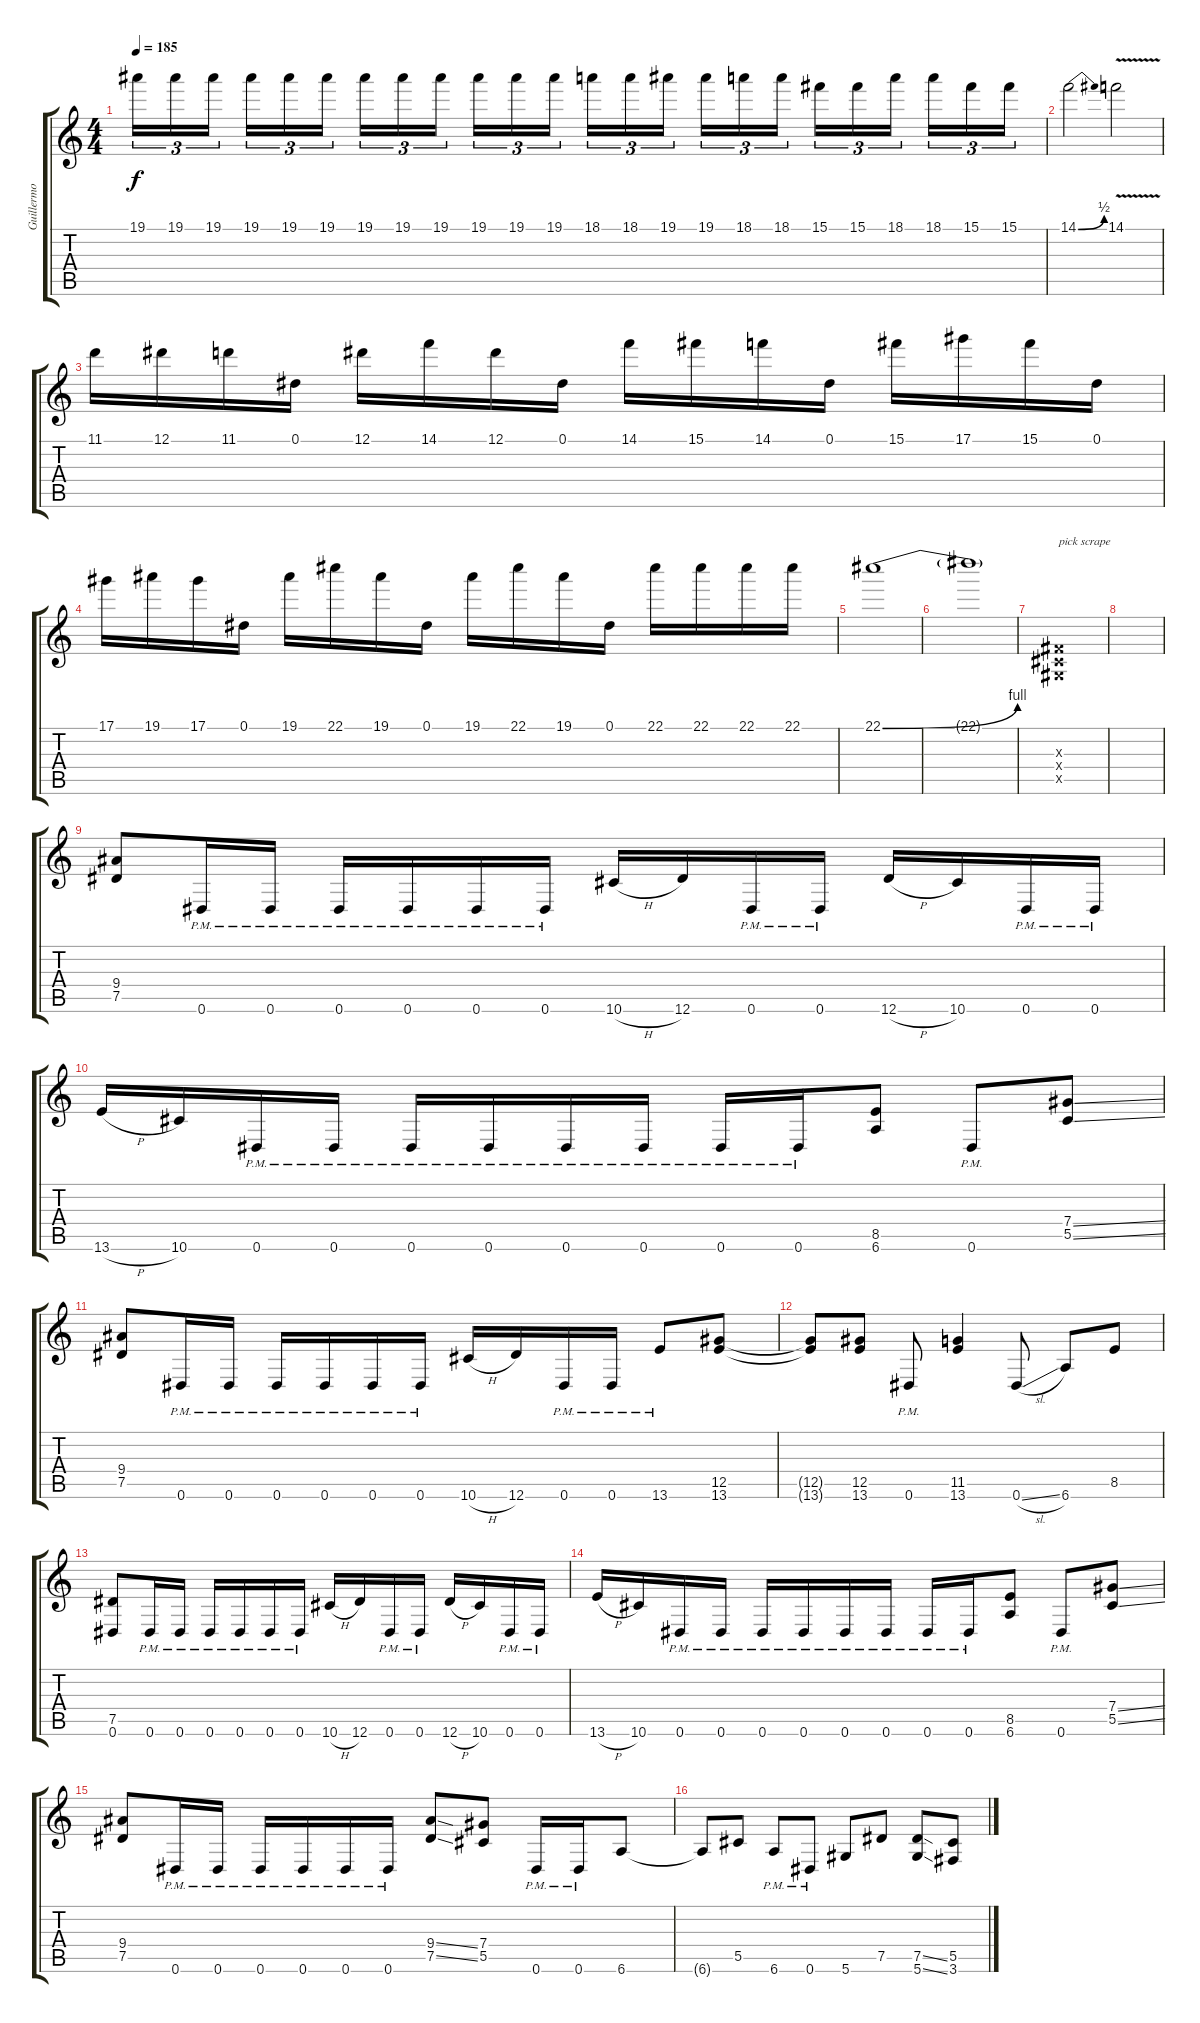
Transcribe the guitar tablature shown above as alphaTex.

\track ("Guillermo" "Guillermo") {instrument overdrivenguitar}
\staff {score tabs}
\tuning (Eb4 Bb3 Gb3 Db3 Ab2 Eb2) {hide}
\ts (4 4)
\tempo 185
\clef g2
\ks c
19.1.16{tu (3 2) dy f} 19.1.16{tu (3 2)} 19.1.16{tu (3 2)} 19.1.16{tu (3 2)} 19.1.16{tu (3 2)} 19.1.16{tu (3 2)} 19.1.16{tu (3 2)} 19.1.16{tu (3 2)} 19.1.16{tu (3 2)} 19.1.16{tu (3 2)} 19.1.16{tu (3 2)} 19.1.16{tu (3 2)} 18.1.16{tu (3 2)} 18.1.16{tu (3 2)} 19.1.16{tu (3 2)} 19.1.16{tu (3 2)} 18.1.16{tu (3 2)} 18.1.16{tu (3 2)} 15.1.16{tu (3 2)} 15.1.16{tu (3 2)} 18.1.16{tu (3 2)} 18.1.16{tu (3 2)} 15.1.16{tu (3 2)} 15.1.16{tu (3 2)} |
14.1{be (bend 0 0 60 2)}.2 14.1{v}.2 |
11.1.16 12.1.16 11.1.16 0.1.16 12.1.16 14.1.16 12.1.16 0.1.16 14.1.16 15.1.16 14.1.16 0.1.16 15.1.16 17.1.16 15.1.16 0.1.16 |
17.1.16 19.1.16 17.1.16 0.1.16 19.1.16 22.1.16 19.1.16 0.1.16 19.1.16 22.1.16 19.1.16 0.1.16 22.1.16 22.1.16 22.1.16 22.1.16 |
22.1{be (bend 0 0 60 4)}.1 |
22.1{t}.1 |
(0.3{x} 0.4{x} 0.5{x}).1{txt "pick scrape"} |
|
(9.4 7.5).8 0.6{pm}.16 0.6{pm}.16 0.6{pm}.16 0.6{pm}.16 0.6{pm}.16 0.6{pm}.16 10.6{h}.16 12.6.16 0.6{pm}.16 0.6{pm}.16 12.6{h}.16 10.6.16 0.6{pm}.16 0.6{pm}.16 |
13.6{h}.16 10.6.16 0.6{pm}.16 0.6{pm}.16 0.6{pm}.16 0.6{pm}.16 0.6{pm}.16 0.6{pm}.16 0.6{pm}.16 0.6{pm}.16 (8.5 6.6).8 0.6{pm}.8 (7.4{ss} 5.5{ss}).8 |
(9.4 7.5).8 0.6{pm}.16 0.6{pm}.16 0.6{pm}.16 0.6{pm}.16 0.6{pm}.16 0.6{pm}.16 10.6{h}.16 12.6.16 0.6{pm}.16 0.6{pm}.16 13.6{pm}.8 (12.5 13.6).8 |
(12.5{t} 13.6{t}).8 (12.5 13.6).8 0.6{pm}.8 (11.5 13.6).4 0.6{sl}.8 6.6.8 8.5.8 |
(7.5 0.6).8 0.6{pm}.16 0.6{pm}.16 0.6{pm}.16 0.6{pm}.16 0.6{pm}.16 0.6{pm}.16 10.6{h}.16 12.6.16 0.6{pm}.16 0.6{pm}.16 12.6{h}.16 10.6.16 0.6{pm}.16 0.6{pm}.16 |
13.6{h}.16 10.6.16 0.6{pm}.16 0.6{pm}.16 0.6{pm}.16 0.6{pm}.16 0.6{pm}.16 0.6{pm}.16 0.6{pm}.16 0.6{pm}.16 (8.5 6.6).8 0.6{pm}.8 (7.4{ss} 5.5{ss}).8 |
(9.4 7.5).8 0.6{pm}.16 0.6{pm}.16 0.6{pm}.16 0.6{pm}.16 0.6{pm}.16 0.6{pm}.16 (9.4{ss} 7.5{ss}).8 (7.4 5.5).8 0.6{pm}.16 0.6{pm}.16 6.6.8 |
6.6{t}.8 5.5.8 6.6{pm}.8 0.6{pm}.8 5.6.8 7.5.8 (7.5{ss} 5.6{ss}).8 (5.5 3.6).8
